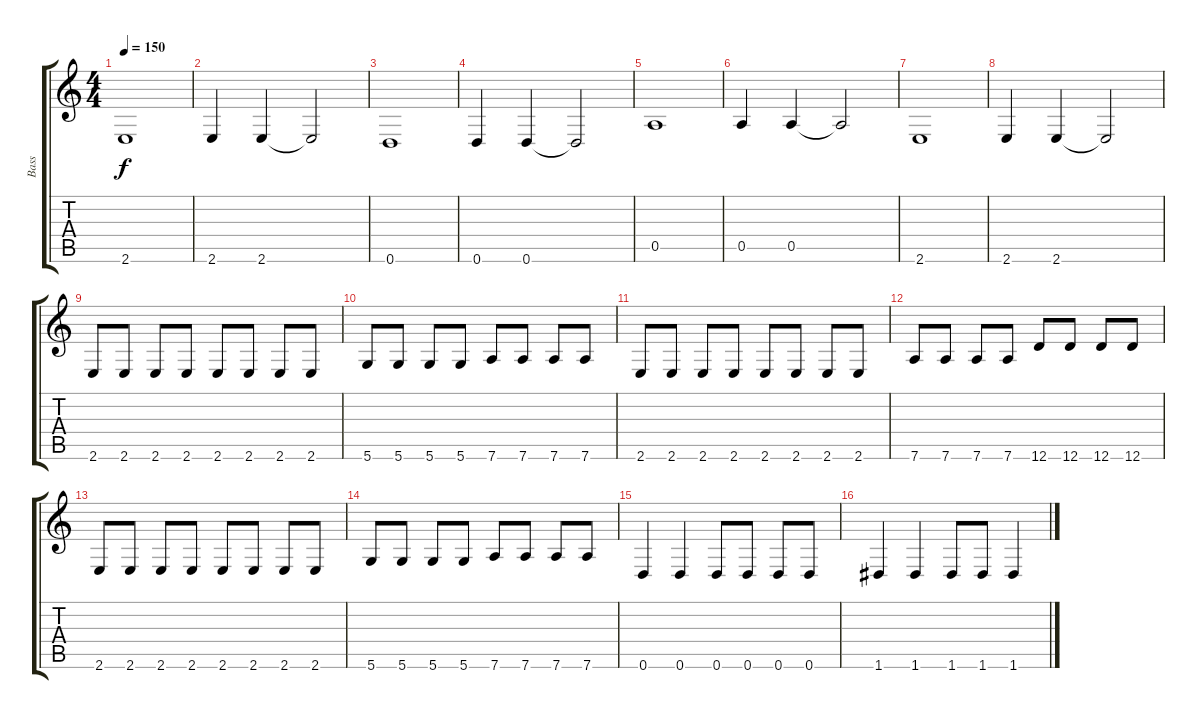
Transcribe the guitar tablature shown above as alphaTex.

\track ("Bass" "Bass") {instrument electricbassfinger}
\staff {score tabs}
\tuning (E4 B3 G3 D3 A2 D2) {hide}
\ts (4 4)
\tempo 150
\clef g2
\ks c
2.6.1{dy f} |
2.6.4 2.6.4 2.6{t}.2 |
0.6.1 |
0.6.4 0.6.4 0.6{t}.2 |
0.5.1 |
0.5.4 0.5.4 0.5{t}.2 |
2.6.1 |
2.6.4 2.6.4 2.6{t}.2 |
2.6.8 2.6.8 2.6.8 2.6.8 2.6.8 2.6.8 2.6.8 2.6.8 |
5.6.8 5.6.8 5.6.8 5.6.8 7.6.8 7.6.8 7.6.8 7.6.8 |
2.6.8 2.6.8 2.6.8 2.6.8 2.6.8 2.6.8 2.6.8 2.6.8 |
7.6.8 7.6.8 7.6.8 7.6.8 12.6.8 12.6.8 12.6.8 12.6.8 |
2.6.8 2.6.8 2.6.8 2.6.8 2.6.8 2.6.8 2.6.8 2.6.8 |
5.6.8 5.6.8 5.6.8 5.6.8 7.6.8 7.6.8 7.6.8 7.6.8 |
0.6.4 0.6.4 0.6.8 0.6.8 0.6.8 0.6.8 |
1.6.4 1.6.4 1.6.8 1.6.8 1.6.4
